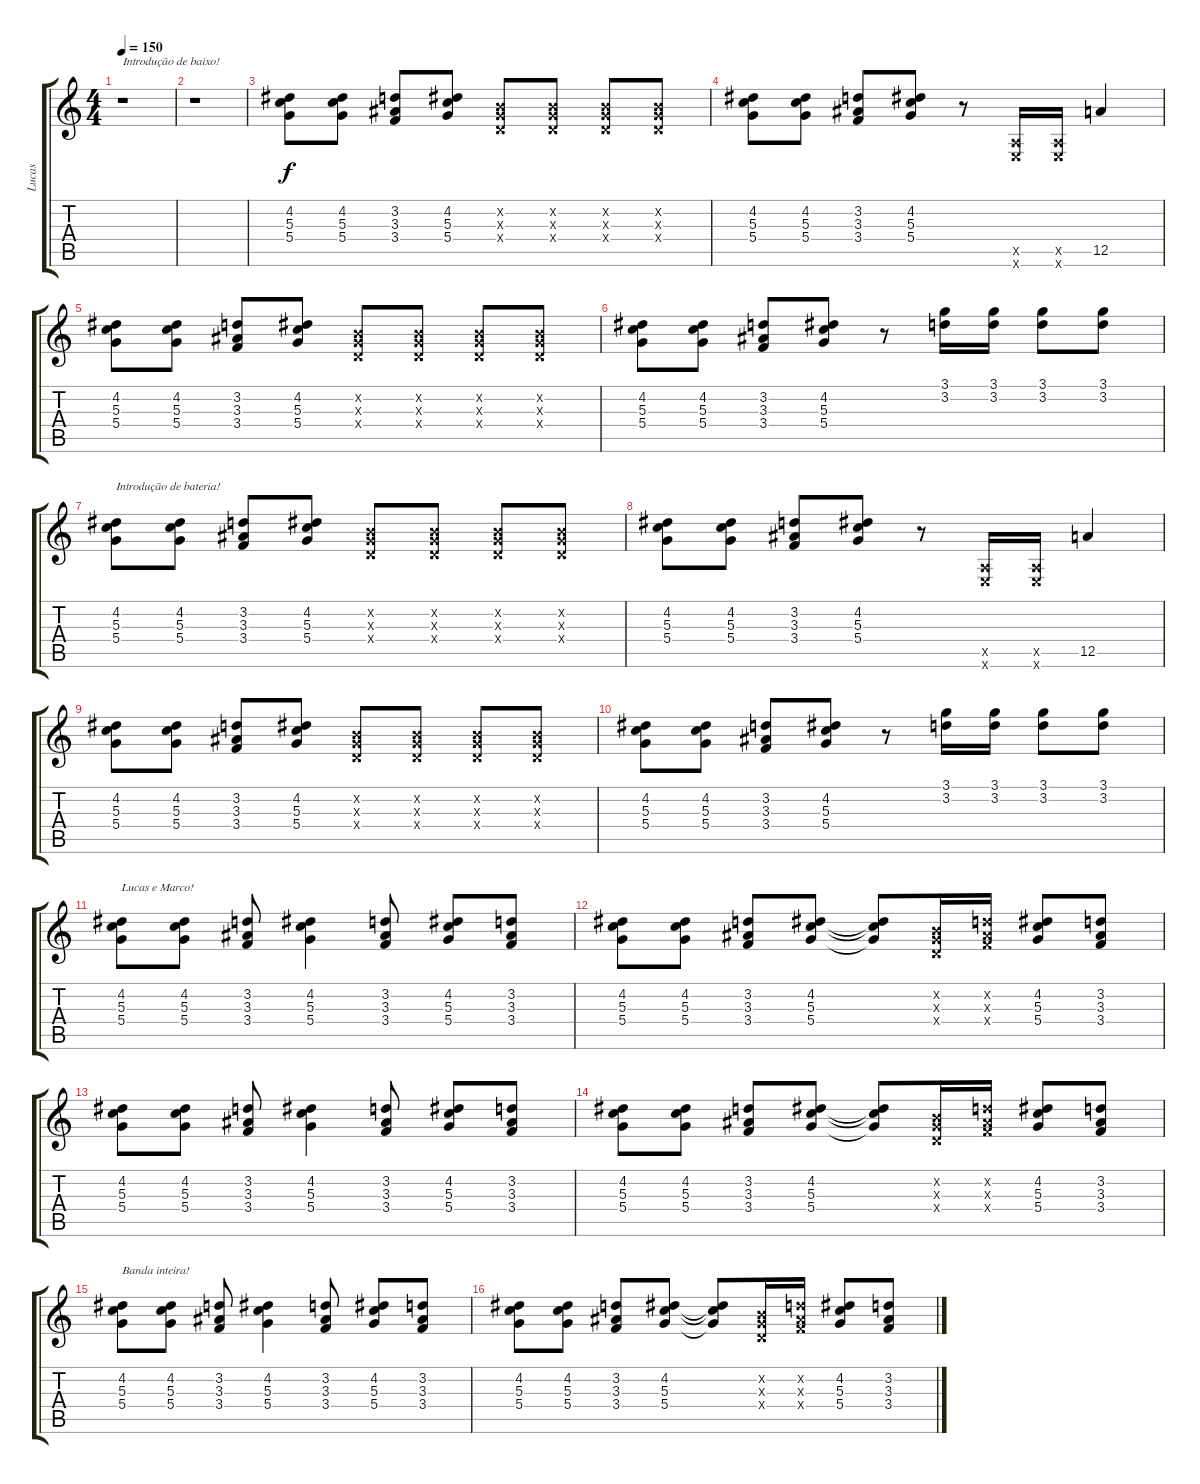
\track ("Lucas" "Lucas") {instrument overdrivenguitar}
\staff {score tabs}
\tuning (E4 B3 G3 D3 A2 E2) {hide}
\ts (4 4)
\tempo 150
\clef g2
\ks c
r.1{txt "Introdução de baixo!" dy f instrument overdrivenguitar} |
r.1 |
(4.2 5.3 5.4).8 (4.2 5.3 5.4).8 (3.2 3.3 3.4).8 (4.2 5.3 5.4).8 (0.2{x} 0.3{x} 0.4{x}).8 (0.2{x} 0.3{x} 0.4{x}).8 (0.2{x} 0.3{x} 0.4{x}).8 (0.2{x} 0.3{x} 0.4{x}).8 |
(4.2 5.3 5.4).8 (4.2 5.3 5.4).8 (3.2 3.3 3.4).8 (4.2 5.3 5.4).8 r.8 (0.5{x} 0.6{x}).16 (0.5{x} 0.6{x}).16 12.5.4 |
(4.2 5.3 5.4).8 (4.2 5.3 5.4).8 (3.2 3.3 3.4).8 (4.2 5.3 5.4).8 (0.2{x} 0.3{x} 0.4{x}).8 (0.2{x} 0.3{x} 0.4{x}).8 (0.2{x} 0.3{x} 0.4{x}).8 (0.2{x} 0.3{x} 0.4{x}).8 |
(4.2 5.3 5.4).8 (4.2 5.3 5.4).8 (3.2 3.3 3.4).8 (4.2 5.3 5.4).8 r.8 (3.1 3.2).16 (3.1 3.2).16 (3.1 3.2).8 (3.1 3.2).8 |
(4.2 5.3 5.4).8{txt "Introdução de bateria!"} (4.2 5.3 5.4).8 (3.2 3.3 3.4).8 (4.2 5.3 5.4).8 (0.2{x} 0.3{x} 0.4{x}).8 (0.2{x} 0.3{x} 0.4{x}).8 (0.2{x} 0.3{x} 0.4{x}).8 (0.2{x} 0.3{x} 0.4{x}).8 |
(4.2 5.3 5.4).8 (4.2 5.3 5.4).8 (3.2 3.3 3.4).8 (4.2 5.3 5.4).8 r.8 (0.5{x} 0.6{x}).16 (0.5{x} 0.6{x}).16 12.5.4 |
(4.2 5.3 5.4).8 (4.2 5.3 5.4).8 (3.2 3.3 3.4).8 (4.2 5.3 5.4).8 (0.2{x} 0.3{x} 0.4{x}).8 (0.2{x} 0.3{x} 0.4{x}).8 (0.2{x} 0.3{x} 0.4{x}).8 (0.2{x} 0.3{x} 0.4{x}).8 |
(4.2 5.3 5.4).8 (4.2 5.3 5.4).8 (3.2 3.3 3.4).8 (4.2 5.3 5.4).8 r.8 (3.1 3.2).16 (3.1 3.2).16 (3.1 3.2).8 (3.1 3.2).8 |
(4.2 5.3 5.4).8{txt "Lucas e Marco!"} (4.2 5.3 5.4).8 (3.2 3.3 3.4).8 (4.2 5.3 5.4).4 (3.2 3.3 3.4).8 (4.2 5.3 5.4).8 (3.2 3.3 3.4).8 |
(4.2 5.3 5.4).8 (4.2 5.3 5.4).8 (3.2 3.3 3.4).8 (4.2 5.3 5.4).8 (4.2{t} 5.3{t} 5.4{t}).8 (0.2{x} 0.3{x} 0.4{x}).16 (3.2{x} 3.3{x} 3.4{x}).16 (4.2 5.3 5.4).8 (3.2 3.3 3.4).8 |
(4.2 5.3 5.4).8 (4.2 5.3 5.4).8 (3.2 3.3 3.4).8 (4.2 5.3 5.4).4 (3.2 3.3 3.4).8 (4.2 5.3 5.4).8 (3.2 3.3 3.4).8 |
(4.2 5.3 5.4).8 (4.2 5.3 5.4).8 (3.2 3.3 3.4).8 (4.2 5.3 5.4).8 (4.2{t} 5.3{t} 5.4{t}).8 (0.2{x} 0.3{x} 0.4{x}).16 (3.2{x} 3.3{x} 3.4{x}).16 (4.2 5.3 5.4).8 (3.2 3.3 3.4).8 |
(4.2 5.3 5.4).8{txt "Banda inteira!"} (4.2 5.3 5.4).8 (3.2 3.3 3.4).8 (4.2 5.3 5.4).4 (3.2 3.3 3.4).8 (4.2 5.3 5.4).8 (3.2 3.3 3.4).8 |
(4.2 5.3 5.4).8 (4.2 5.3 5.4).8 (3.2 3.3 3.4).8 (4.2 5.3 5.4).8 (4.2{t} 5.3{t} 5.4{t}).8 (0.2{x} 0.3{x} 0.4{x}).16 (3.2{x} 3.3{x} 3.4{x}).16 (4.2 5.3 5.4).8 (3.2 3.3 3.4).8
